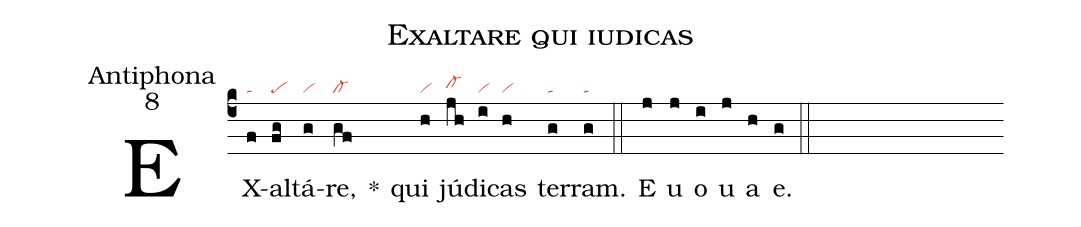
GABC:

name:Exaltare qui iudicas;
office-part:Antiphona;
mode:8;
nabc-lines:1;
%%
(c4)EX(f|ta)al(fg|pe)tá(g|vi)re,(gf|cl-) <sp>*</sp>() qui(h|vi) jú(jh|cl-hh)di(i|vi)cas(h|vi) ter(g|ta)ram.(g|ta) (::)
E(j) u(j) o(i) u(j) a(h) e.(g) (::)
